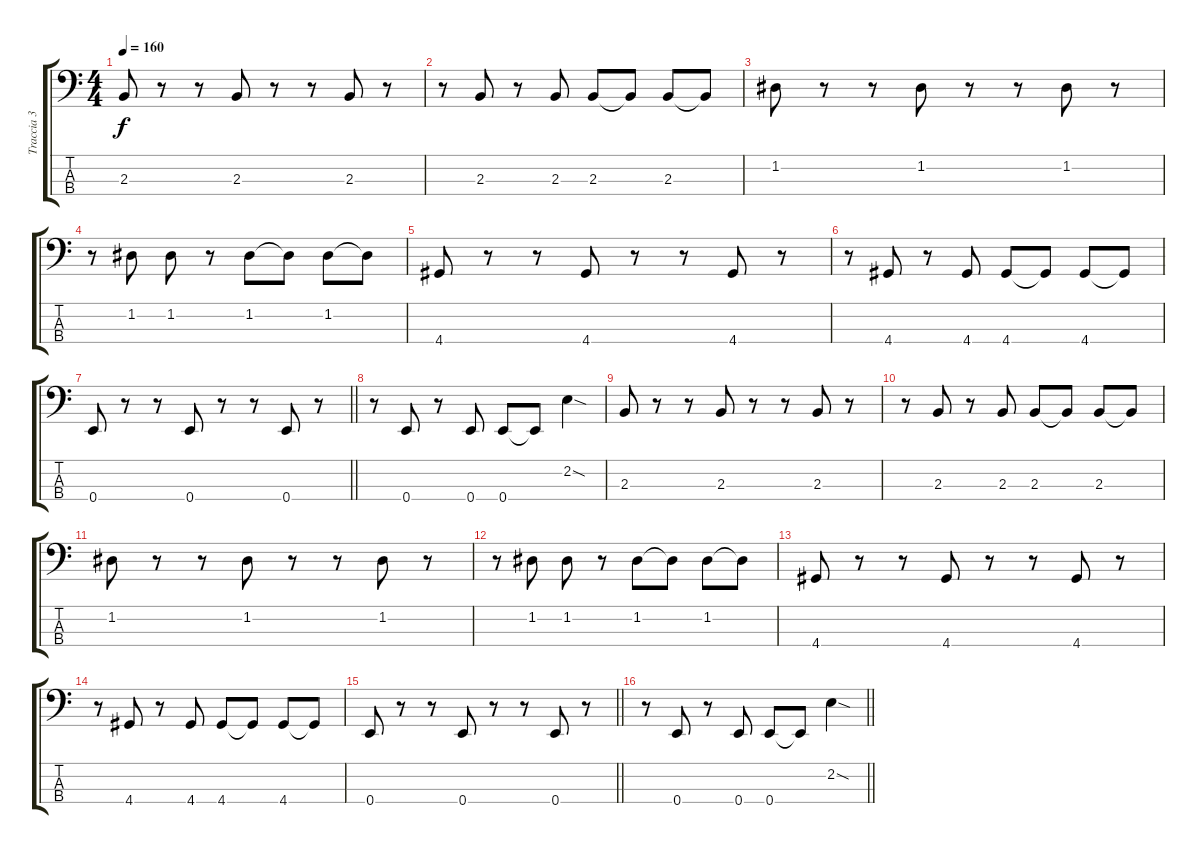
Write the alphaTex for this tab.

\track ("Traccia 3" "Traccia 3") {instrument acousticbass}
\staff {score tabs}
\tuning (G2 D2 A1 E1) {hide}
\ts (4 4)
\tempo 160
\clef f4
\ks c
2.3.8{dy f} r.8 r.8 2.3.8 r.8 r.8 2.3.8 r.8 |
r.8 2.3.8 r.8 2.3.8 2.3.8 2.3{t}.8 2.3.8 2.3{t}.8 |
1.2.8 r.8 r.8 1.2.8 r.8 r.8 1.2.8 r.8 |
r.8 1.2.8 1.2.8 r.8 1.2.8 1.2{t}.8 1.2.8 1.2{t}.8 |
4.4.8 r.8 r.8 4.4.8 r.8 r.8 4.4.8 r.8 |
r.8 4.4.8 r.8 4.4.8 4.4.8 4.4{t}.8 4.4.8 4.4{t}.8 |
\barLineRight lightlight
0.4.8 r.8 r.8 0.4.8 r.8 r.8 0.4.8 r.8 |
r.8 0.4.8 r.8 0.4.8 0.4.8 0.4{t}.8 2.2{sod}.4 |
2.3.8 r.8 r.8 2.3.8 r.8 r.8 2.3.8 r.8 |
r.8 2.3.8 r.8 2.3.8 2.3.8 2.3{t}.8 2.3.8 2.3{t}.8 |
1.2.8 r.8 r.8 1.2.8 r.8 r.8 1.2.8 r.8 |
r.8 1.2.8 1.2.8 r.8 1.2.8 1.2{t}.8 1.2.8 1.2{t}.8 |
4.4.8 r.8 r.8 4.4.8 r.8 r.8 4.4.8 r.8 |
r.8 4.4.8 r.8 4.4.8 4.4.8 4.4{t}.8 4.4.8 4.4{t}.8 |
\barLineRight lightlight
0.4.8 r.8 r.8 0.4.8 r.8 r.8 0.4.8 r.8 |
\barLineRight lightlight
r.8 0.4.8 r.8 0.4.8 0.4.8 0.4{t}.8 2.2{sod}.4
